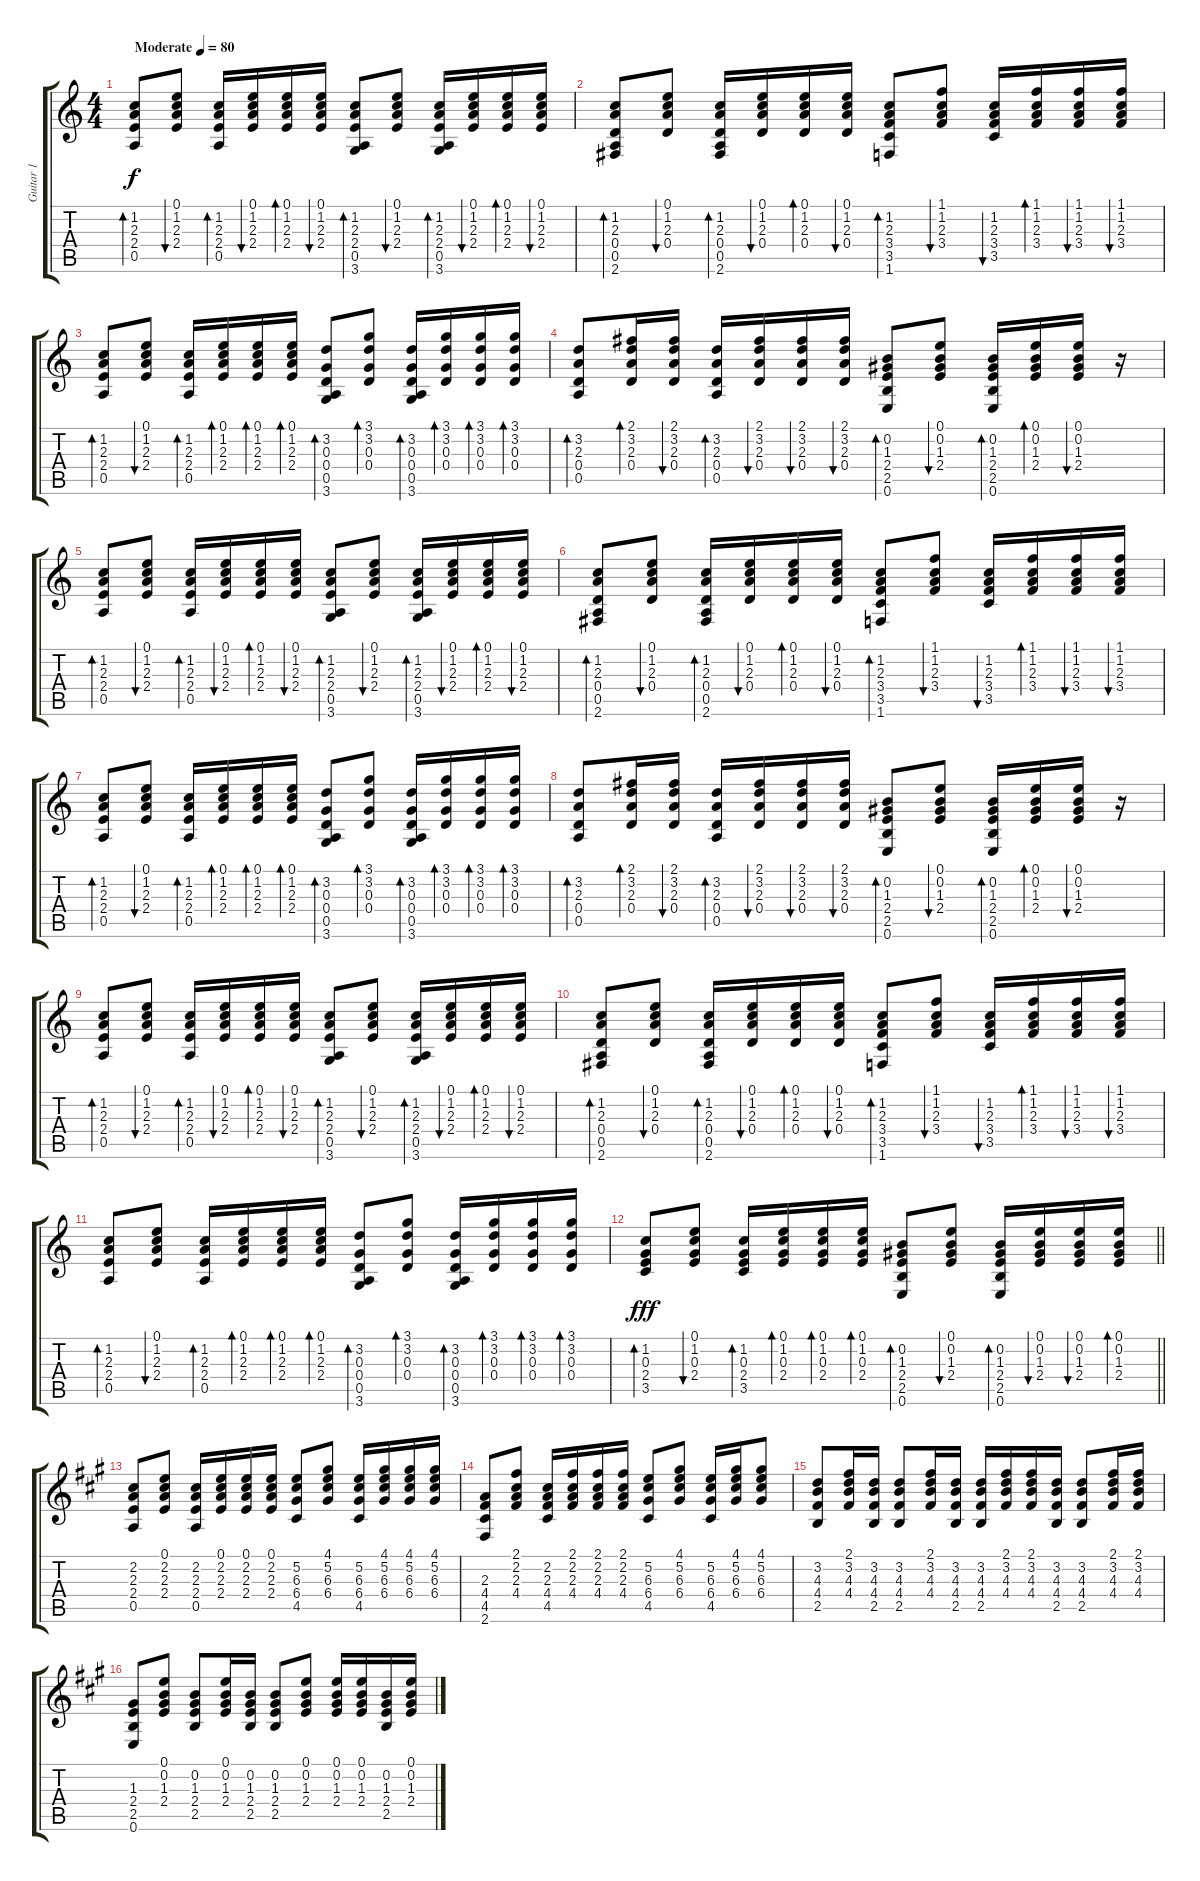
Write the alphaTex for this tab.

\track ("Guitar 1" "Guitar 1") {instrument acousticguitarnylon}
\staff {score tabs}
\tuning (E4 B3 G3 D3 A2 E2) {hide}
\ts (4 4)
\tempo (80 "Moderate")
\clef g2
\ks c
(1.2 2.3 2.4 0.5).8{bd 60 dy f instrument acousticguitarnylon} (0.1 1.2 2.3 2.4).8{bu 60} (1.2 2.3 2.4 0.5).16{bd 60} (0.1 1.2 2.3 2.4).16{bu 60} (0.1 1.2 2.3 2.4).16{bd 60} (0.1 1.2 2.3 2.4).16{bu 60} (1.2 2.3 2.4 0.5 3.6).8{bd 60} (0.1 1.2 2.3 2.4).8{bu 60} (1.2 2.3 2.4 0.5 3.6).16{bd 60} (0.1 1.2 2.3 2.4).16{bu 60} (0.1 1.2 2.3 2.4).16{bd 60} (0.1 1.2 2.3 2.4).16{bu 60} |
(1.2 2.3 0.4 0.5 2.6).8{bd 60} (0.1 1.2 2.3 0.4).8{bu 60} (1.2 2.3 0.4 0.5 2.6).16{bd 60} (0.1 1.2 2.3 0.4).16{bu 60} (0.1 1.2 2.3 0.4).16{bd 60} (0.1 1.2 2.3 0.4).16{bu 60} (1.2 2.3 3.4 3.5 1.6).8{bd 60} (1.1 1.2 2.3 3.4).8{bu 60} (1.2 2.3 3.4 3.5).16{bu 60} (1.1 1.2 2.3 3.4).16{bd 60} (1.1 1.2 2.3 3.4).16{bu 60} (1.1 1.2 2.3 3.4).16{bu 60} |
(1.2 2.3 2.4 0.5).8{bd 60} (0.1 1.2 2.3 2.4).8{bu 60} (1.2 2.3 2.4 0.5).16{bd 60} (0.1 1.2 2.3 2.4).16{bd 60} (0.1 1.2 2.3 2.4).16{bd 60} (0.1 1.2 2.3 2.4).16{bd 60} (3.2 0.3 0.4 0.5 3.6).8{bd 60} (3.1 3.2 0.3 0.4).8{bd 60} (3.2 0.3 0.4 0.5 3.6).16{bd 60} (3.1 3.2 0.3 0.4).16{bd 60} (3.1 3.2 0.3 0.4).16{bd 60} (3.1 3.2 0.3 0.4).16{bd 60} |
(3.2 2.3 0.4 0.5).8{bd 60} (2.1 3.2 2.3 0.4).16{bd 60} (2.1 3.2 2.3 0.4).16{bu 60} (3.2 2.3 0.4 0.5).16{bd 60} (2.1 3.2 2.3 0.4).16{bu 60} (2.1 3.2 2.3 0.4).16{bu 60} (2.1 3.2 2.3 0.4).16{bu 60} (0.2 1.3 2.4 2.5 0.6).8{bd 60} (0.1 0.2 1.3 2.4).8{bu 60} (0.2 1.3 2.4 2.5 0.6).16{bd 60} (0.1 0.2 1.3 2.4).16{bd 60} (0.1 0.2 1.3 2.4).16{bu 60} r.16 |
(1.2 2.3 2.4 0.5).8{bd 60} (0.1 1.2 2.3 2.4).8{bu 60} (1.2 2.3 2.4 0.5).16{bd 60} (0.1 1.2 2.3 2.4).16{bu 60} (0.1 1.2 2.3 2.4).16{bd 60} (0.1 1.2 2.3 2.4).16{bu 60} (1.2 2.3 2.4 0.5 3.6).8{bd 60} (0.1 1.2 2.3 2.4).8{bu 60} (1.2 2.3 2.4 0.5 3.6).16{bd 60} (0.1 1.2 2.3 2.4).16{bu 60} (0.1 1.2 2.3 2.4).16{bd 60} (0.1 1.2 2.3 2.4).16{bu 60} |
(1.2 2.3 0.4 0.5 2.6).8{bd 60} (0.1 1.2 2.3 0.4).8{bu 60} (1.2 2.3 0.4 0.5 2.6).16{bd 60} (0.1 1.2 2.3 0.4).16{bu 60} (0.1 1.2 2.3 0.4).16{bd 60} (0.1 1.2 2.3 0.4).16{bu 60} (1.2 2.3 3.4 3.5 1.6).8{bd 60} (1.1 1.2 2.3 3.4).8{bu 60} (1.2 2.3 3.4 3.5).16{bu 60} (1.1 1.2 2.3 3.4).16{bd 60} (1.1 1.2 2.3 3.4).16{bu 60} (1.1 1.2 2.3 3.4).16{bu 60} |
(1.2 2.3 2.4 0.5).8{bd 60} (0.1 1.2 2.3 2.4).8{bu 60} (1.2 2.3 2.4 0.5).16{bd 60} (0.1 1.2 2.3 2.4).16{bd 60} (0.1 1.2 2.3 2.4).16{bd 60} (0.1 1.2 2.3 2.4).16{bd 60} (3.2 0.3 0.4 0.5 3.6).8{bd 60} (3.1 3.2 0.3 0.4).8{bd 60} (3.2 0.3 0.4 0.5 3.6).16{bd 60} (3.1 3.2 0.3 0.4).16{bd 60} (3.1 3.2 0.3 0.4).16{bd 60} (3.1 3.2 0.3 0.4).16{bd 60} |
(3.2 2.3 0.4 0.5).8{bd 60} (2.1 3.2 2.3 0.4).16{bd 60} (2.1 3.2 2.3 0.4).16{bu 60} (3.2 2.3 0.4 0.5).16{bd 60} (2.1 3.2 2.3 0.4).16{bu 60} (2.1 3.2 2.3 0.4).16{bu 60} (2.1 3.2 2.3 0.4).16{bu 60} (0.2 1.3 2.4 2.5 0.6).8{bd 60} (0.1 0.2 1.3 2.4).8{bu 60} (0.2 1.3 2.4 2.5 0.6).16{bd 60} (0.1 0.2 1.3 2.4).16{bd 60} (0.1 0.2 1.3 2.4).16{bu 60} r.16 |
(1.2 2.3 2.4 0.5).8{bd 60} (0.1 1.2 2.3 2.4).8{bu 60} (1.2 2.3 2.4 0.5).16{bd 60} (0.1 1.2 2.3 2.4).16{bu 60} (0.1 1.2 2.3 2.4).16{bd 60} (0.1 1.2 2.3 2.4).16{bu 60} (1.2 2.3 2.4 0.5 3.6).8{bd 60} (0.1 1.2 2.3 2.4).8{bu 60} (1.2 2.3 2.4 0.5 3.6).16{bd 60} (0.1 1.2 2.3 2.4).16{bu 60} (0.1 1.2 2.3 2.4).16{bd 60} (0.1 1.2 2.3 2.4).16{bu 60} |
(1.2 2.3 0.4 0.5 2.6).8{bd 60} (0.1 1.2 2.3 0.4).8{bu 60} (1.2 2.3 0.4 0.5 2.6).16{bd 60} (0.1 1.2 2.3 0.4).16{bu 60} (0.1 1.2 2.3 0.4).16{bd 60} (0.1 1.2 2.3 0.4).16{bu 60} (1.2 2.3 3.4 3.5 1.6).8{bd 60} (1.1 1.2 2.3 3.4).8{bu 60} (1.2 2.3 3.4 3.5).16{bu 60} (1.1 1.2 2.3 3.4).16{bd 60} (1.1 1.2 2.3 3.4).16{bu 60} (1.1 1.2 2.3 3.4).16{bu 60} |
(1.2 2.3 2.4 0.5).8{bd 60} (0.1 1.2 2.3 2.4).8{bu 60} (1.2 2.3 2.4 0.5).16{bd 60} (0.1 1.2 2.3 2.4).16{bd 60} (0.1 1.2 2.3 2.4).16{bd 60} (0.1 1.2 2.3 2.4).16{bd 60} (3.2 0.3 0.4 0.5 3.6).8{bd 60} (3.1 3.2 0.3 0.4).8{bd 60} (3.2 0.3 0.4 0.5 3.6).16{bd 60} (3.1 3.2 0.3 0.4).16{bd 60} (3.1 3.2 0.3 0.4).16{bd 60} (3.1 3.2 0.3 0.4).16{bd 60} |
\barLineRight lightlight
(1.2 0.3 2.4 3.5).8{bd 60 dy fff} (0.1 1.2 0.3 2.4).8{bu 60} (1.2 0.3 2.4 3.5).16{bd 60} (0.1 1.2 0.3 2.4).16{bd 60} (0.1 1.2 0.3 2.4).16{bd 60} (0.1 1.2 0.3 2.4).16{bd 60} (0.2 1.3 2.4 2.5 0.6).8{bd 60} (0.1 0.2 1.3 2.4).8{bu 60} (0.2 1.3 2.4 2.5 0.6).16{bd 60} (0.1 0.2 1.3 2.4).16{bu 60} (0.1 0.2 1.3 2.4).16{bu 60} (0.1 0.2 1.3 2.4).16{bd 60} |
\ks a
(2.2 2.3 2.4 0.5).8 (0.1 2.2 2.3 2.4).8 (2.2 2.3 2.4 0.5).16 (0.1 2.2 2.3 2.4).16 (0.1 2.2 2.3 2.4).16 (0.1 2.2 2.3 2.4).16 (5.2 6.3 6.4 4.5).8 (4.1 5.2 6.3 6.4).8 (5.2 6.3 6.4 4.5).16 (4.1 5.2 6.3 6.4).16 (4.1 5.2 6.3 6.4).16 (4.1 5.2 6.3 6.4).16 |
(2.3 4.4 4.5 2.6).8 (2.1 2.2 2.3 4.4).8 (2.2 2.3 4.4 4.5).16 (2.1 2.2 2.3 4.4).16 (2.1 2.2 2.3 4.4).16 (2.1 2.2 2.3 4.4).16 (5.2 6.3 6.4 4.5).8 (4.1 5.2 6.3 6.4).8 (5.2 6.3 6.4 4.5).16 (4.1 5.2 6.3 6.4).16 (4.1 5.2 6.3 6.4).8 |
(3.2 4.3 4.4 2.5).8 (2.1 3.2 4.3 4.4).16 (3.2 4.3 4.4 2.5).16 (3.2 4.3 4.4 2.5).8 (2.1 3.2 4.3 4.4).16 (3.2 4.3 4.4 2.5).16 (3.2 4.3 4.4 2.5).16 (2.1 3.2 4.3 4.4).16 (2.1 3.2 4.3 4.4).16 (3.2 4.3 4.4 2.5).16 (3.2 4.3 4.4 2.5).8 (2.1 3.2 4.3 4.4).16 (2.1 3.2 4.3 4.4).16 |
(1.3 2.4 2.5 0.6).8 (0.1 0.2 1.3 2.4).8 (0.2 1.3 2.4 2.5).8 (0.1 0.2 1.3 2.4).16 (0.2 1.3 2.4 2.5).16 (0.2 1.3 2.4 2.5).8 (0.1 0.2 1.3 2.4).8 (0.1 0.2 1.3 2.4).16 (0.1 0.2 1.3 2.4).16 (0.2 1.3 2.4 2.5).16 (0.1 0.2 1.3 2.4).16
